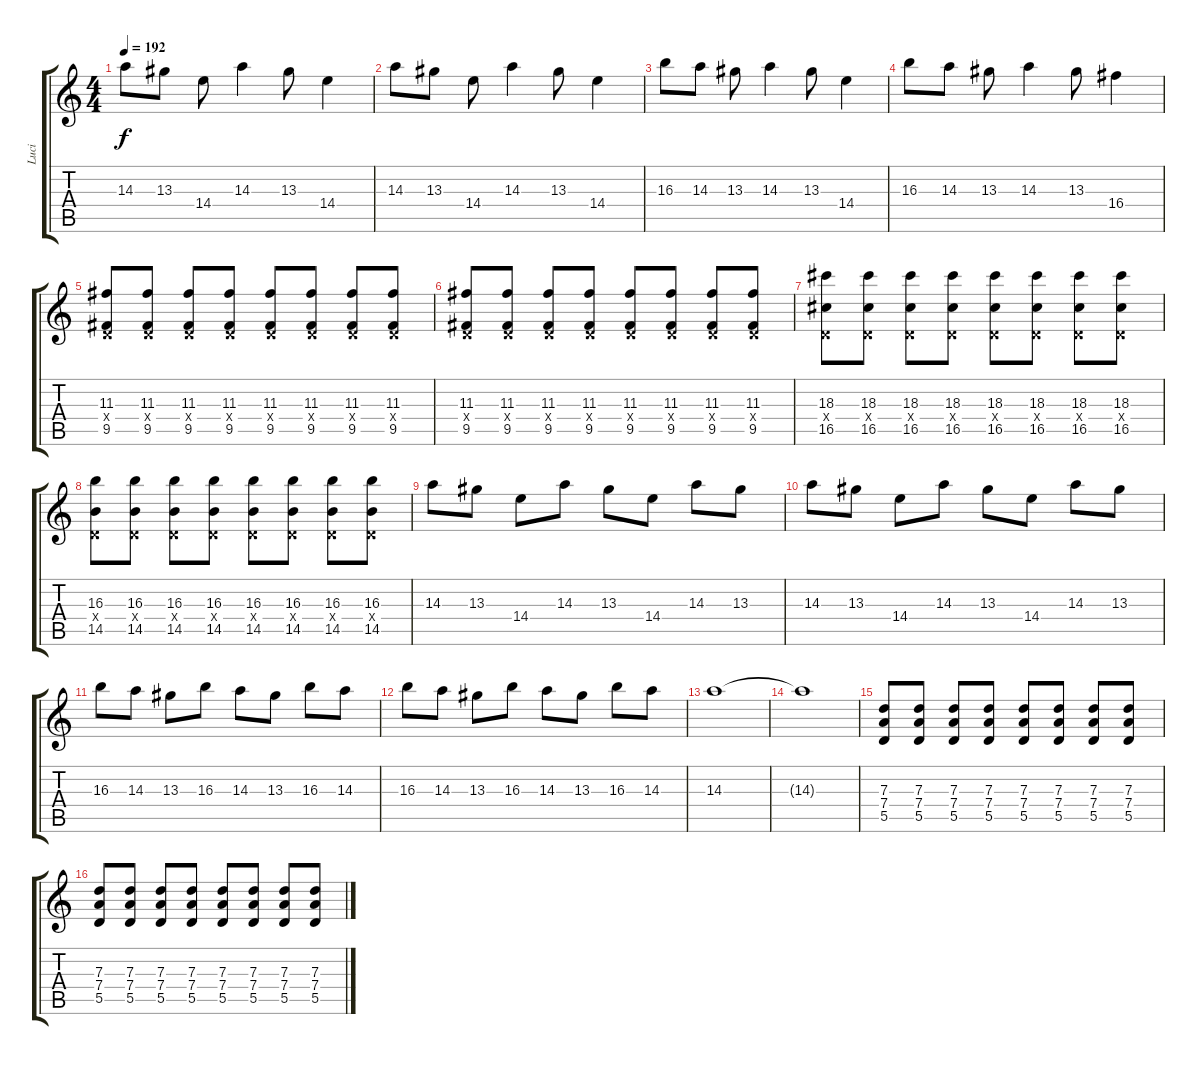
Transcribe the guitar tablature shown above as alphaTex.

\track ("Luci" "Luci") {instrument electricguitarjazz}
\staff {score tabs}
\tuning (E4 B3 G3 D3 A2 D2) {hide}
\ts (4 4)
\tempo 192
\clef g2
\ks c
14.3.8{dy f volume 16 instrument distortionguitar} 13.3.8 14.4.8 14.3.4 13.3.8 14.4.4 |
14.3.8{volume 16 instrument distortionguitar} 13.3.8 14.4.8 14.3.4 13.3.8 14.4.4 |
16.3.8 14.3.8 13.3.8 14.3.4 13.3.8 14.4.4 |
16.3.8 14.3.8 13.3.8 14.3.4 13.3.8 16.4.4 |
(11.3 0.4{x} 9.5).8 (11.3 0.4{x} 9.5).8 (11.3 0.4{x} 9.5).8 (11.3 0.4{x} 9.5).8 (11.3 0.4{x} 9.5).8 (11.3 0.4{x} 9.5).8 (11.3 0.4{x} 9.5).8 (11.3 0.4{x} 9.5).8 |
(11.3 0.4{x} 9.5).8 (11.3 0.4{x} 9.5).8 (11.3 0.4{x} 9.5).8 (11.3 0.4{x} 9.5).8 (11.3 0.4{x} 9.5).8 (11.3 0.4{x} 9.5).8 (11.3 0.4{x} 9.5).8 (11.3 0.4{x} 9.5).8 |
(18.3 0.4{x} 16.5).8 (18.3 0.4{x} 16.5).8 (18.3 0.4{x} 16.5).8 (18.3 0.4{x} 16.5).8 (18.3 0.4{x} 16.5).8 (18.3 0.4{x} 16.5).8 (18.3 0.4{x} 16.5).8 (18.3 0.4{x} 16.5).8 |
(16.3 0.4{x} 14.5).8 (16.3 0.4{x} 14.5).8 (16.3 0.4{x} 14.5).8 (16.3 0.4{x} 14.5).8 (16.3 0.4{x} 14.5).8 (16.3 0.4{x} 14.5).8 (16.3 0.4{x} 14.5).8 (16.3 0.4{x} 14.5).8 |
14.3.8 13.3.8 14.4.8 14.3.8 13.3.8 14.4.8 14.3.8 13.3.8 |
14.3.8 13.3.8 14.4.8 14.3.8 13.3.8 14.4.8 14.3.8 13.3.8 |
16.3.8 14.3.8 13.3.8 16.3.8 14.3.8 13.3.8 16.3.8 14.3.8 |
16.3.8 14.3.8 13.3.8 16.3.8 14.3.8 13.3.8 16.3.8 14.3.8 |
14.3.1 |
14.3{t}.1 |
(7.3 7.4 5.5).8 (7.3 7.4 5.5).8 (7.3 7.4 5.5).8 (7.3 7.4 5.5).8 (7.3 7.4 5.5).8 (7.3 7.4 5.5).8 (7.3 7.4 5.5).8 (7.3 7.4 5.5).8 |
(7.3 7.4 5.5).8 (7.3 7.4 5.5).8 (7.3 7.4 5.5).8 (7.3 7.4 5.5).8 (7.3 7.4 5.5).8 (7.3 7.4 5.5).8 (7.3 7.4 5.5).8 (7.3 7.4 5.5).8
